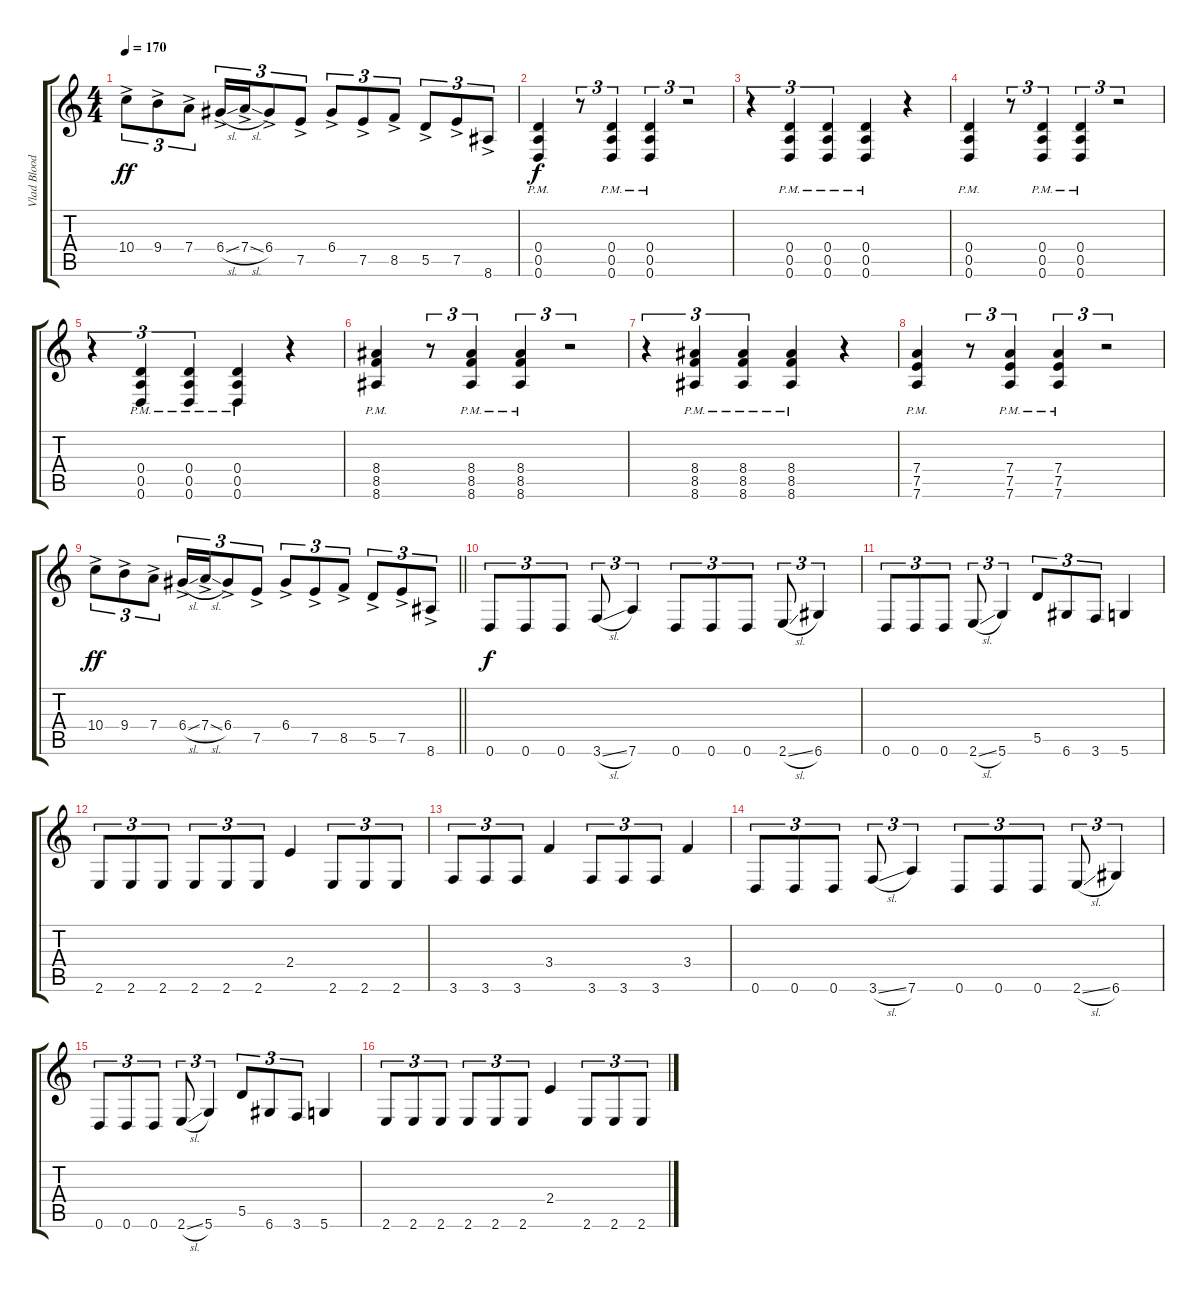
\track ("Vlad Blooder" "Vlad Blood") {instrument overdrivenguitar}
\staff {score tabs}
\tuning (E4 B3 G3 D3 A2 D2) {hide}
\ts (4 4)
\tempo 170
\clef g2
\ks c
10.4{ac}.8{tu (3 2) dy ff} 9.4{ac}.8{tu (3 2)} 7.4{ac}.8{tu (3 2)} 6.4{sl ac}.16{tu (3 2)} 7.4{sl ac}.16{tu (3 2)} 6.4{ac}.8{tu (3 2)} 7.5{ac}.8{tu (3 2)} 6.4{ac}.8{tu (3 2)} 7.5{ac}.8{tu (3 2)} 8.5{ac}.8{tu (3 2)} 5.5{ac}.8{tu (3 2)} 7.5{ac}.8{tu (3 2)} 8.6{ac}.8{tu (3 2)} |
(0.4{pm} 0.5{pm} 0.6{pm}).4{dy f} r.8{tu (3 2)} (0.4{pm} 0.5{pm} 0.6{pm}).4{tu (3 2)} (0.4{pm} 0.5{pm} 0.6{pm}).4{tu (3 2)} r.2{tu (3 2)} |
r.4{tu (3 2)} (0.4{pm} 0.5{pm} 0.6{pm}).4{tu (3 2)} (0.4{pm} 0.5{pm} 0.6{pm}).4{tu (3 2)} (0.4{pm} 0.5{pm} 0.6{pm}).4 r.4 |
(0.4{pm} 0.5{pm} 0.6{pm}).4 r.8{tu (3 2)} (0.4{pm} 0.5{pm} 0.6{pm}).4{tu (3 2)} (0.4{pm} 0.5{pm} 0.6{pm}).4{tu (3 2)} r.2{tu (3 2)} |
r.4{tu (3 2)} (0.4{pm} 0.5{pm} 0.6{pm}).4{tu (3 2)} (0.4{pm} 0.5{pm} 0.6{pm}).4{tu (3 2)} (0.4{pm} 0.5{pm} 0.6{pm}).4 r.4 |
(8.4{pm} 8.5{pm} 8.6{pm}).4 r.8{tu (3 2)} (8.4{pm} 8.5{pm} 8.6{pm}).4{tu (3 2)} (8.4{pm} 8.5{pm} 8.6{pm}).4{tu (3 2)} r.2{tu (3 2)} |
r.4{tu (3 2)} (8.4{pm} 8.5{pm} 8.6{pm}).4{tu (3 2)} (8.4{pm} 8.5{pm} 8.6{pm}).4{tu (3 2)} (8.4{pm} 8.5{pm} 8.6{pm}).4 r.4 |
(7.4{pm} 7.5{pm} 7.6{pm}).4 r.8{tu (3 2)} (7.4{pm} 7.5{pm} 7.6{pm}).4{tu (3 2)} (7.4{pm} 7.5{pm} 7.6{pm}).4{tu (3 2)} r.2{tu (3 2)} |
\barLineRight lightlight
10.4{ac}.8{tu (3 2) dy ff} 9.4{ac}.8{tu (3 2)} 7.4{ac}.8{tu (3 2)} 6.4{sl ac}.16{tu (3 2)} 7.4{sl ac}.16{tu (3 2)} 6.4{ac}.8{tu (3 2)} 7.5{ac}.8{tu (3 2)} 6.4{ac}.8{tu (3 2)} 7.5{ac}.8{tu (3 2)} 8.5{ac}.8{tu (3 2)} 5.5{ac}.8{tu (3 2)} 7.5{ac}.8{tu (3 2)} 8.6{ac}.8{tu (3 2)} |
0.6.8{tu (3 2) dy f} 0.6.8{tu (3 2)} 0.6.8{tu (3 2)} 3.6{sl}.8{tu (3 2)} 7.6.4{tu (3 2)} 0.6.8{tu (3 2)} 0.6.8{tu (3 2)} 0.6.8{tu (3 2)} 2.6{sl}.8{tu (3 2)} 6.6.4{tu (3 2)} |
0.6.8{tu (3 2)} 0.6.8{tu (3 2)} 0.6.8{tu (3 2)} 2.6{sl}.8{tu (3 2)} 5.6.4{tu (3 2)} 5.5.8{tu (3 2)} 6.6.8{tu (3 2)} 3.6.8{tu (3 2)} 5.6.4 |
2.6.8{tu (3 2)} 2.6.8{tu (3 2)} 2.6.8{tu (3 2)} 2.6.8{tu (3 2)} 2.6.8{tu (3 2)} 2.6.8{tu (3 2)} 2.4.4 2.6.8{tu (3 2)} 2.6.8{tu (3 2)} 2.6.8{tu (3 2)} |
3.6.8{tu (3 2)} 3.6.8{tu (3 2)} 3.6.8{tu (3 2)} 3.4.4 3.6.8{tu (3 2)} 3.6.8{tu (3 2)} 3.6.8{tu (3 2)} 3.4.4 |
0.6.8{tu (3 2)} 0.6.8{tu (3 2)} 0.6.8{tu (3 2)} 3.6{sl}.8{tu (3 2)} 7.6.4{tu (3 2)} 0.6.8{tu (3 2)} 0.6.8{tu (3 2)} 0.6.8{tu (3 2)} 2.6{sl}.8{tu (3 2)} 6.6.4{tu (3 2)} |
0.6.8{tu (3 2)} 0.6.8{tu (3 2)} 0.6.8{tu (3 2)} 2.6{sl}.8{tu (3 2)} 5.6.4{tu (3 2)} 5.5.8{tu (3 2)} 6.6.8{tu (3 2)} 3.6.8{tu (3 2)} 5.6.4 |
2.6.8{tu (3 2)} 2.6.8{tu (3 2)} 2.6.8{tu (3 2)} 2.6.8{tu (3 2)} 2.6.8{tu (3 2)} 2.6.8{tu (3 2)} 2.4.4 2.6.8{tu (3 2)} 2.6.8{tu (3 2)} 2.6.8{tu (3 2)}
